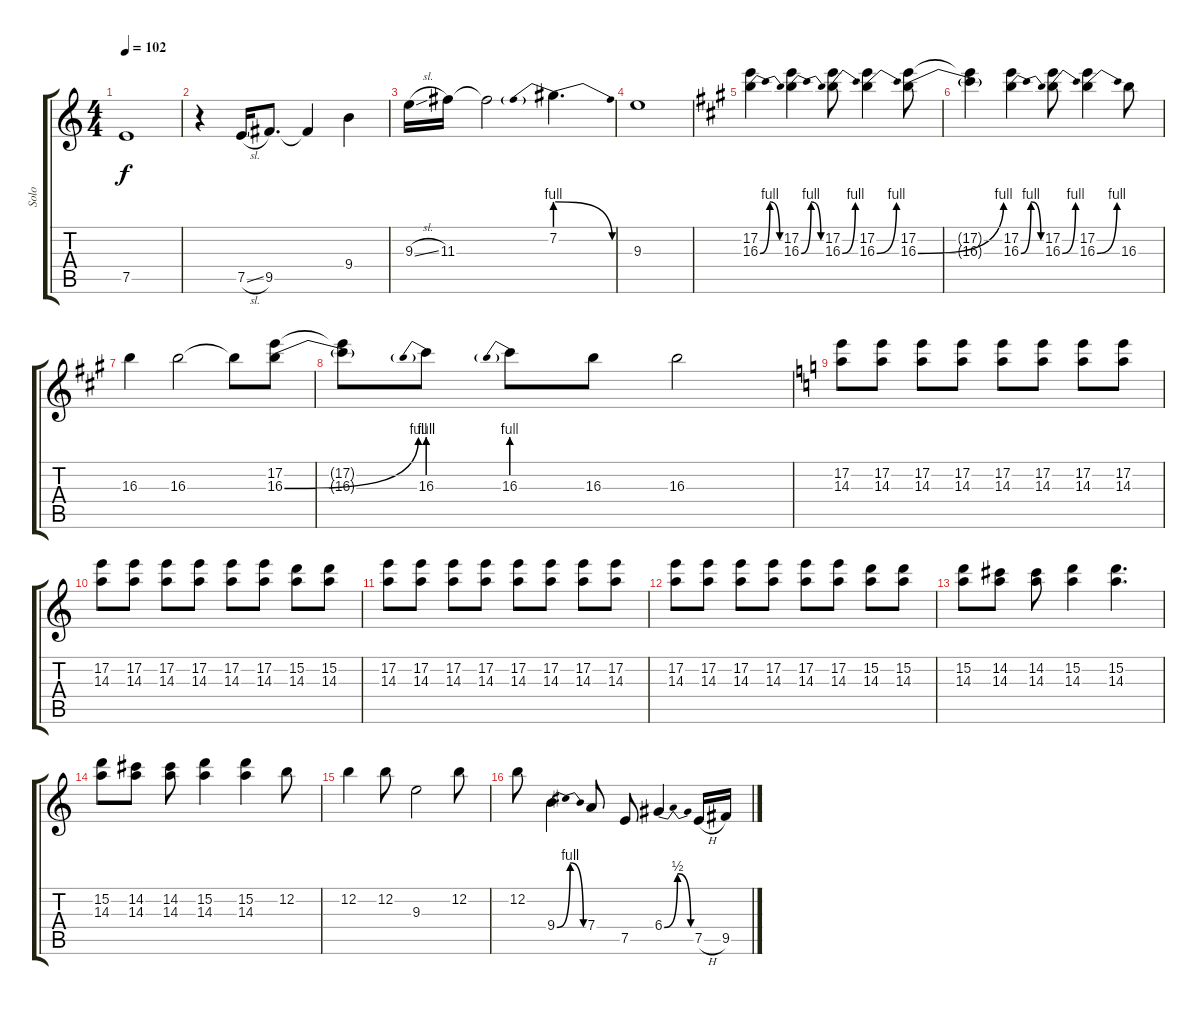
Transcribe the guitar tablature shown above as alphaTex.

\track ("Solo" "Solo") {instrument distortionguitar}
\staff {score tabs}
\tuning (E4 B3 G3 D3 A2 E2) {hide}
\ts (4 4)
\tempo 102
\clef g2
\ks c
7.5.1{dy f} |
r.4 7.5{sl}.16 9.5.8{d} 9.5{t}.4 9.4.4 |
9.3{sl}.16 11.3.16 11.3{t}.2 7.2{be (prebendrelease 0 4 60 0)}.4{d} |
9.3.1 |
\ks a
(17.2 16.3{be (bendrelease 0 0 30 4 30 4 60 0)}).4 (17.2 16.3{be (bendrelease 0 0 30 4 30 4 60 0)}).4 (17.2 16.3{be (bend 0 0 60 4)}).8 (17.2 16.3{be (bend 0 0 60 4)}).4 (17.2 16.3{be (bend 0 0 60 4)}).8 |
(17.2{t} 16.3{t}).4 (17.2 16.3{be (bendrelease 0 0 30 4 30 4 60 0)}).4 (17.2 16.3{be (bend 0 0 60 4)}).8 (17.2 16.3{be (bend 0 0 60 4)}).4 16.3.8 |
16.3.4 16.3.2 16.3{t}.8 (17.2 16.3{be (bend 0 0 60 4)}).8 |
(17.2{t} 16.3{t}).8 16.3{be (prebend 0 4 60 4)}.8 16.3{be (prebend 0 4 60 4)}.8 16.3.8 16.3.2 |
\ks c
(17.2 14.3).8 (17.2 14.3).8 (17.2 14.3).8 (17.2 14.3).8 (17.2 14.3).8 (17.2 14.3).8 (17.2 14.3).8 (17.2 14.3).8 |
(17.2 14.3).8 (17.2 14.3).8 (17.2 14.3).8 (17.2 14.3).8 (17.2 14.3).8 (17.2 14.3).8 (15.2 14.3).8 (15.2 14.3).8 |
(17.2 14.3).8 (17.2 14.3).8 (17.2 14.3).8 (17.2 14.3).8 (17.2 14.3).8 (17.2 14.3).8 (17.2 14.3).8 (17.2 14.3).8 |
(17.2 14.3).8 (17.2 14.3).8 (17.2 14.3).8 (17.2 14.3).8 (17.2 14.3).8 (17.2 14.3).8 (15.2 14.3).8 (15.2 14.3).8 |
(15.2 14.3).8 (14.2 14.3).8 (14.2 14.3).8 (15.2 14.3).4 (15.2 14.3).4{d} |
(15.2 14.3).8 (14.2 14.3).8 (14.2 14.3).8 (15.2 14.3).4 (15.2 14.3).4 12.2.8 |
12.2.4 12.2.8 9.3.2 12.2.8 |
12.2.8 9.4{be (bendrelease 0 0 30 4 30 4 60 0)}.4 7.4.8 7.5.8 6.4{be (bendrelease 0 0 30 2 30 2 60 0)}.4 7.5{h}.16 9.5.16
